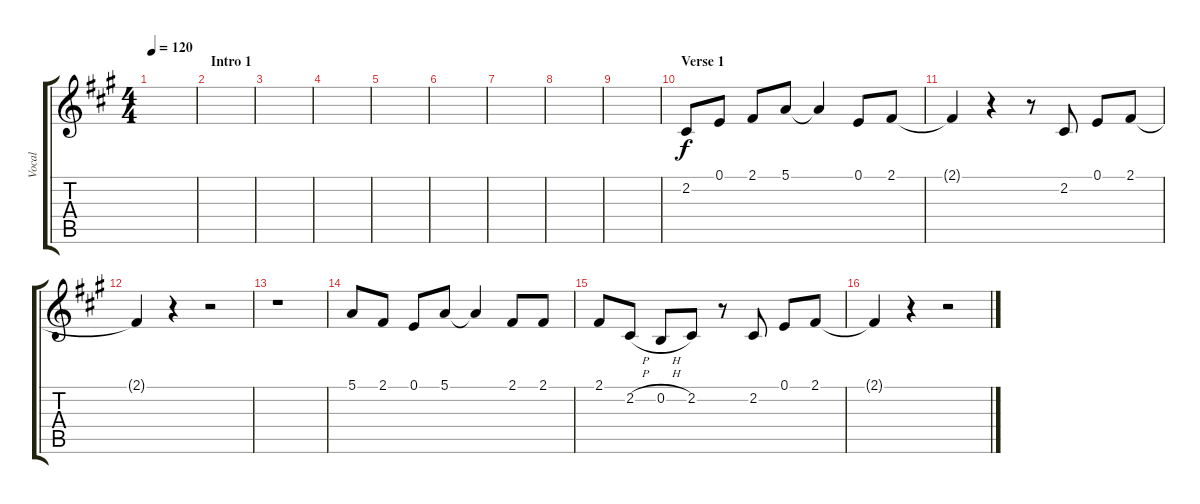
\track ("Vocal" "Vocal") {instrument englishhorn}
\staff {score tabs}
\tuning (E4 B3 G3 D3 A2 E2) {hide}
\ts (4 4)
\tempo 120
\clef g2
\ks a
|
\section ("" "Intro 1")
|
|
|
|
|
|
|
|
\section ("" "Verse 1")
2.2.8 0.1.8 2.1.8 5.1.8 5.1{t}.4 0.1.8 2.1.8 |
2.1{t}.4 r.4 r.8 2.2.8 0.1.8 2.1.8 |
2.1{t}.4 r.4 r.2 |
r.1 |
5.1.8 2.1.8 0.1.8 5.1.8 5.1{t}.4 2.1.8 2.1.8 |
2.1.8 2.2{h}.8 0.2{h}.8 2.2.8 r.8 2.2.8 0.1.8 2.1.8 |
2.1{t}.4 r.4 r.2
